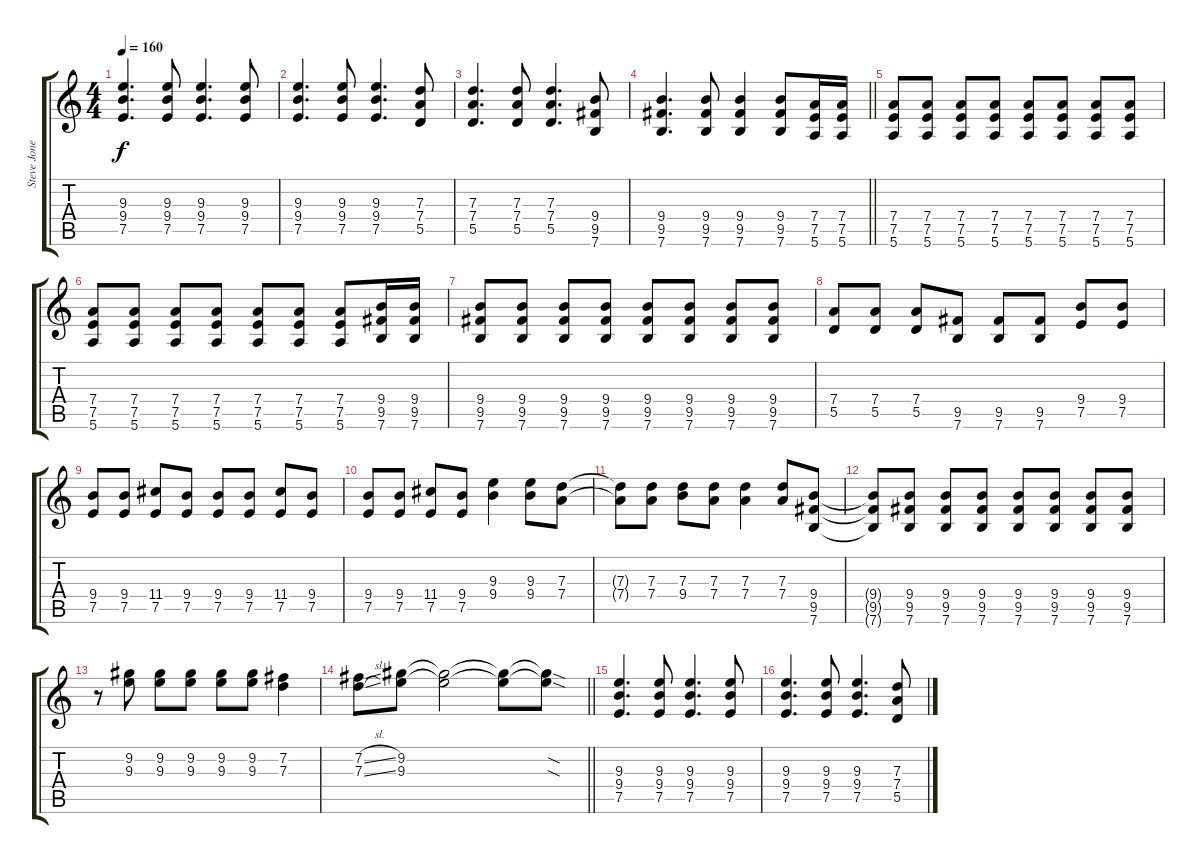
\track ("Steve Jones" "Steve Jone") {instrument distortionguitar}
\staff {score tabs}
\tuning (E4 B3 G3 D3 A2 E2) {hide}
\ts (4 4)
\tempo 160
\clef g2
\ks c
(9.3 9.4 7.5).4{d dy f} (9.3 9.4 7.5).8 (9.3 9.4 7.5).4{d} (9.3 9.4 7.5).8 |
(9.3 9.4 7.5).4{d} (9.3 9.4 7.5).8 (9.3 9.4 7.5).4{d} (7.3 7.4 5.5).8 |
(7.3 7.4 5.5).4{d} (7.3 7.4 5.5).8 (7.3 7.4 5.5).4{d} (9.4 9.5 7.6).8 |
\barLineRight lightlight
(9.4 9.5 7.6).4{d} (9.4 9.5 7.6).8 (9.4 9.5 7.6).4 (9.4 9.5 7.6).8 (7.4 7.5 5.6).16 (7.4 7.5 5.6).16 |
(7.4 7.5 5.6).8 (7.4 7.5 5.6).8 (7.4 7.5 5.6).8 (7.4 7.5 5.6).8 (7.4 7.5 5.6).8 (7.4 7.5 5.6).8 (7.4 7.5 5.6).8 (7.4 7.5 5.6).8 |
(7.4 7.5 5.6).8 (7.4 7.5 5.6).8 (7.4 7.5 5.6).8 (7.4 7.5 5.6).8 (7.4 7.5 5.6).8 (7.4 7.5 5.6).8 (7.4 7.5 5.6).8 (9.4 9.5 7.6).16 (9.4 9.5 7.6).16 |
(9.4 9.5 7.6).8 (9.4 9.5 7.6).8 (9.4 9.5 7.6).8 (9.4 9.5 7.6).8 (9.4 9.5 7.6).8 (9.4 9.5 7.6).8 (9.4 9.5 7.6).8 (9.4 9.5 7.6).8 |
(7.4 5.5).8 (7.4 5.5).8 (7.4 5.5).8 (9.5 7.6).8 (9.5 7.6).8 (9.5 7.6).8 (9.4 7.5).8 (9.4 7.5).8 |
(9.4 7.5).8 (9.4 7.5).8 (11.4 7.5).8 (9.4 7.5).8 (9.4 7.5).8 (9.4 7.5).8 (11.4 7.5).8 (9.4 7.5).8 |
(9.4 7.5).8 (9.4 7.5).8 (11.4 7.5).8 (9.4 7.5).8 (9.3 9.4).4 (9.3 9.4).8 (7.3 7.4).8 |
(7.3{t} 7.4{t}).8 (7.3 7.4).8 (7.3 9.4).8 (7.3 7.4).8 (7.3 7.4).4 (7.3 7.4).8 (9.4 9.5 7.6).8 |
(9.4{t} 9.5{t} 7.6{t}).8 (9.4 9.5 7.6).8 (9.4 9.5 7.6).8 (9.4 9.5 7.6).8 (9.4 9.5 7.6).8 (9.4 9.5 7.6).8 (9.4 9.5 7.6).8 (9.4 9.5 7.6).8 |
r.8 (9.2 9.3).8 (9.2 9.3).8 (9.2 9.3).8 (9.2 9.3).8 (9.2 9.3).8 (7.2 7.3).4 |
\barLineRight lightlight
(7.2{sl} 7.3{sl}).8 (9.2 9.3).8 (9.2{t} 9.3{t}).2 (9.2{t} 9.3{t}).8 (9.2{sod t} 9.3{sod t}).8 |
(9.3 9.4 7.5).4{d} (9.3 9.4 7.5).8 (9.3 9.4 7.5).4{d} (9.3 9.4 7.5).8 |
(9.3 9.4 7.5).4{d} (9.3 9.4 7.5).8 (9.3 9.4 7.5).4{d} (7.3 7.4 5.5).8
